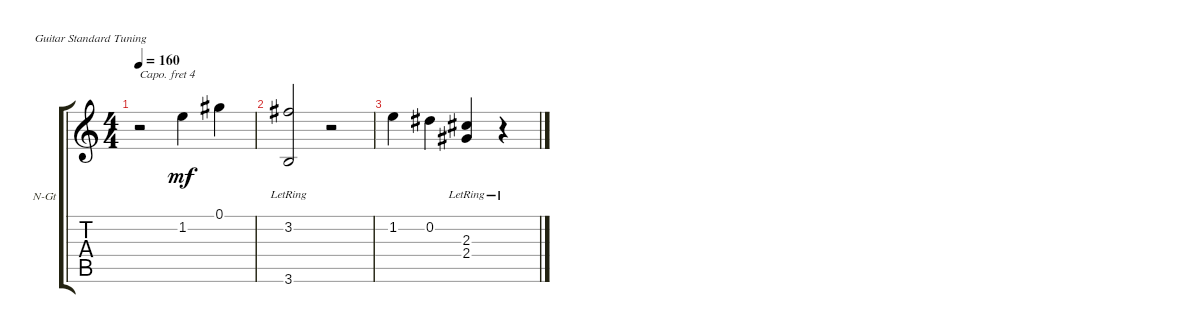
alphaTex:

\defaultSystemsLayout 4
\bracketExtendMode groupsimilarinstruments
\firstSystemTrackNameOrientation horizontal
\otherSystemsTrackNameOrientation horizontal
\track ("Nylon Guitar" "N-Gt") {instrument acousticguitarnylon}
\staff {score tabs}
\capo 4
\tuning (E4 B3 G3 D3 A2 E2)
\ts (4 4)
\tempo 160
\clef g2
\ks c
r.2{dy mf} 1.2.4 0.1.4 |
(3.2{lr} 3.6{lr}).2 r.2 |
1.2.4 0.2.4 (2.3{lr} 2.4{lr}).4 r.4
